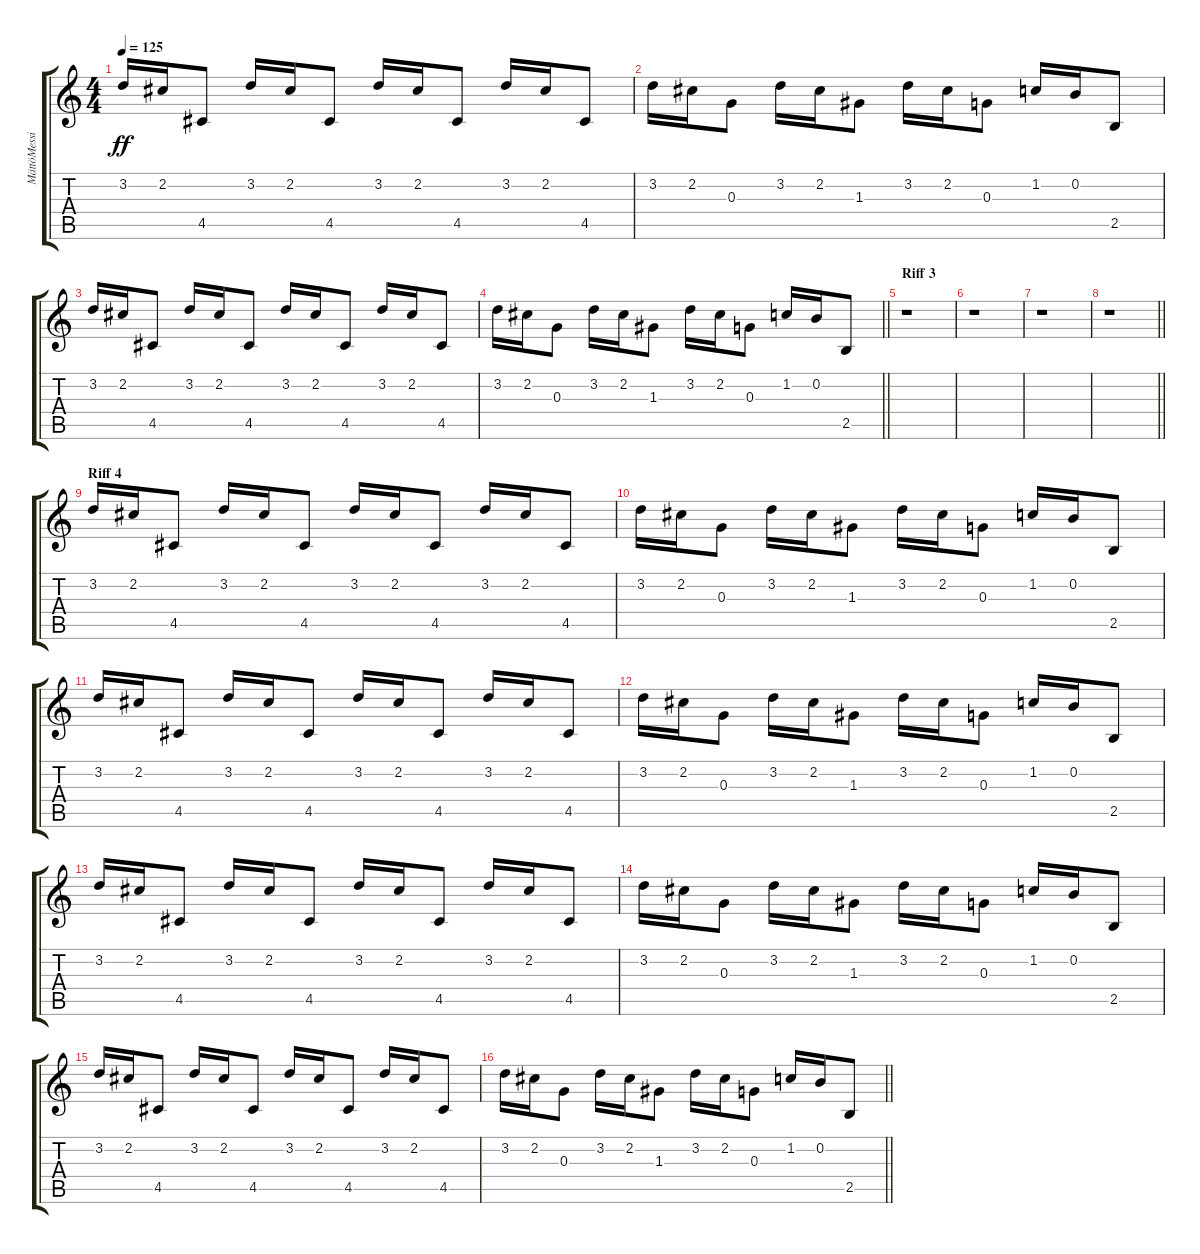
\track ("MättöMessiah" "MättöMessi") {instrument synthbass1}
\staff {score tabs}
\tuning (E4 B3 G3 D3 A2 E2) {hide}
\ts (4 4)
\tempo 125
\clef g2
\ks c
3.2.16{dy ff} 2.2.16 4.5.8 3.2.16 2.2.16 4.5.8 3.2.16 2.2.16 4.5.8 3.2.16 2.2.16 4.5.8 |
3.2.16 2.2.16 0.3.8 3.2.16 2.2.16 1.3.8 3.2.16 2.2.16 0.3.8 1.2.16 0.2.16 2.5.8 |
3.2.16 2.2.16 4.5.8 3.2.16 2.2.16 4.5.8 3.2.16 2.2.16 4.5.8 3.2.16 2.2.16 4.5.8 |
\barLineRight lightlight
3.2.16 2.2.16 0.3.8 3.2.16 2.2.16 1.3.8 3.2.16 2.2.16 0.3.8 1.2.16 0.2.16 2.5.8 |
\section ("" "Riff 3")
r.1 |
r.1 |
r.1 |
\barLineRight lightlight
r.1 |
\section ("" "Riff 4")
3.2.16 2.2.16 4.5.8 3.2.16 2.2.16 4.5.8 3.2.16 2.2.16 4.5.8 3.2.16 2.2.16 4.5.8 |
3.2.16 2.2.16 0.3.8 3.2.16 2.2.16 1.3.8 3.2.16 2.2.16 0.3.8 1.2.16 0.2.16 2.5.8 |
3.2.16 2.2.16 4.5.8 3.2.16 2.2.16 4.5.8 3.2.16 2.2.16 4.5.8 3.2.16 2.2.16 4.5.8 |
3.2.16 2.2.16 0.3.8 3.2.16 2.2.16 1.3.8 3.2.16 2.2.16 0.3.8 1.2.16 0.2.16 2.5.8 |
3.2.16 2.2.16 4.5.8 3.2.16 2.2.16 4.5.8 3.2.16 2.2.16 4.5.8 3.2.16 2.2.16 4.5.8 |
3.2.16 2.2.16 0.3.8 3.2.16 2.2.16 1.3.8 3.2.16 2.2.16 0.3.8 1.2.16 0.2.16 2.5.8 |
3.2.16 2.2.16 4.5.8 3.2.16 2.2.16 4.5.8 3.2.16 2.2.16 4.5.8 3.2.16 2.2.16 4.5.8 |
\barLineRight lightlight
3.2.16 2.2.16 0.3.8 3.2.16 2.2.16 1.3.8 3.2.16 2.2.16 0.3.8 1.2.16 0.2.16 2.5.8
